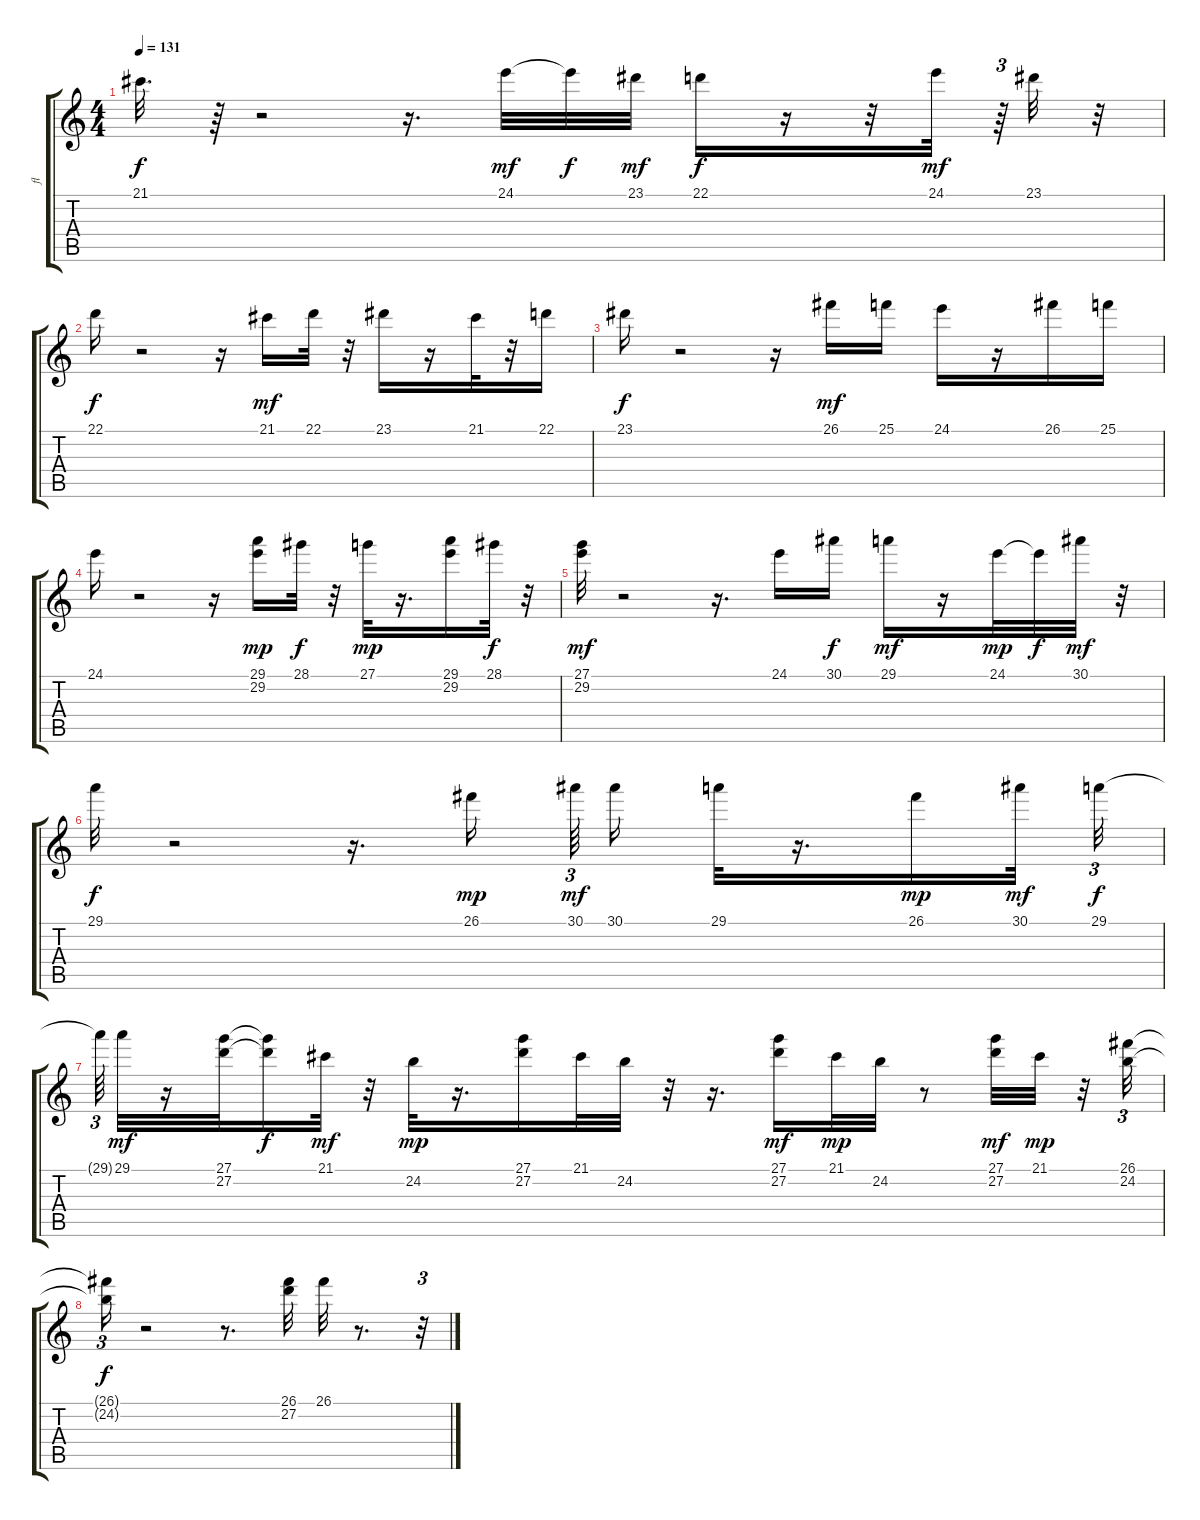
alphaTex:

\track ("fl" "fl") {instrument flute}
\staff {score tabs}
\tuning (E4 B3 G3 D3 A2 E2) {hide}
\ts (4 4)
\tempo 131
\clef g2
\ks c
21.1{t}.32{d dy f} r.64 r.2 r.16{d} 24.1.32{dy mf} 24.1{t}.32{dy f} 23.1.32{dy mf} 22.1.16{dy f} r.16 r.32 24.1.32{dy mf} r.64{tu (3 2)} 23.1.32 r.32 |
22.1.16{dy f} r.2 r.16 21.1.16{dy mf} 22.1.32 r.32 23.1.16 r.16 21.1.32 r.32 22.1.16 |
23.1.16{dy f} r.2 r.16 26.1.16{dy mf} 25.1.16 24.1.16 r.16 26.1.16 25.1.16 |
24.1.16 r.2 r.16 (29.1 29.2).16{dy mp} 28.1.32{dy f} r.32 27.1.32{dy mp} r.16{d} (29.1 29.2).16 28.1.32{dy f} r.32 |
(27.1 29.2).32{dy mf} r.2 r.16{d} 24.1.16 30.1.16{dy f} 29.1.16{dy mf} r.16 24.1.32{dy mp} 24.1{t}.32{dy f} 30.1.32{dy mf} r.32 |
29.1.32{dy f} r.2 r.16{d} 26.1.16{dy mp beam splitsecondary} 30.1.64{tu (3 2) dy mf} 30.1.16 29.1.32 r.16{d} 26.1.16{dy mp} 30.1.32{dy mf} 29.1.32{tu (3 2) dy f} |
29.1{t}.64{tu (3 2)} 29.1.32{dy mf} r.16 (27.1 27.2).32 (27.1{t} 27.2{t}).16{dy f} 21.1.32{dy mf} r.32 24.2.32{dy mp} r.16{d} (27.1 27.2).16 21.1.32 24.2.32 r.32 r.16{d} (27.1 27.2).16{dy mf} 21.1.32{dy mp} 24.2.32 r.8 (27.1 27.2).32{dy mf} 21.1.32{dy mp} r.32 (26.1 24.2).32{tu (3 2)} |
(26.1{t} 24.2{t}).16{tu (3 2) dy f} r.2 r.8{d} (26.1 27.2).32 26.1.32 r.8{d} r.32{tu (3 2)}
